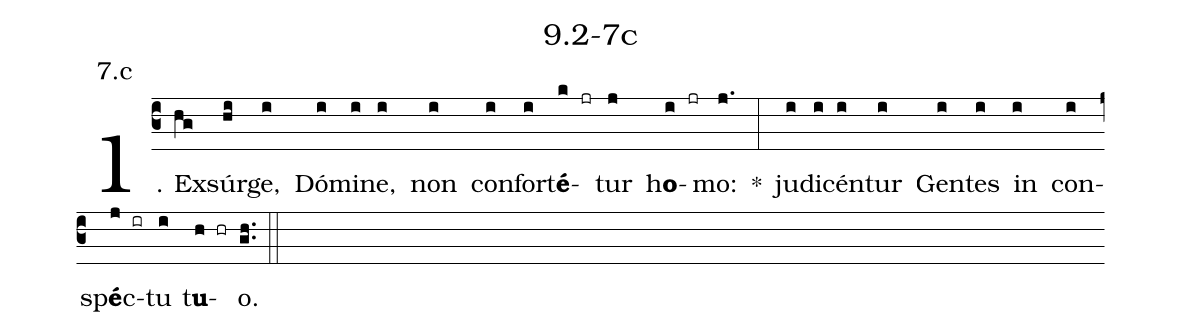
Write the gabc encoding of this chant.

name: 9.2-7c;
annotation: 7.c;
%%
(c3)1. Ex(hg)súr(hi)ge,(i) Dó(i)mi(i)ne,(i) non(i) con(i)for(i)t<b>é</b>(k jr)tur(j) h<b>o</b>(i jr)mo:(j.) *(:) ju(i)di(i)cén(i)tur(i) Gen(i)tes(i) in(i) con(i)sp<b>é</b>c(j ir)tu(i) t<b>u</b>(h hr)o.(gh..) (::)
